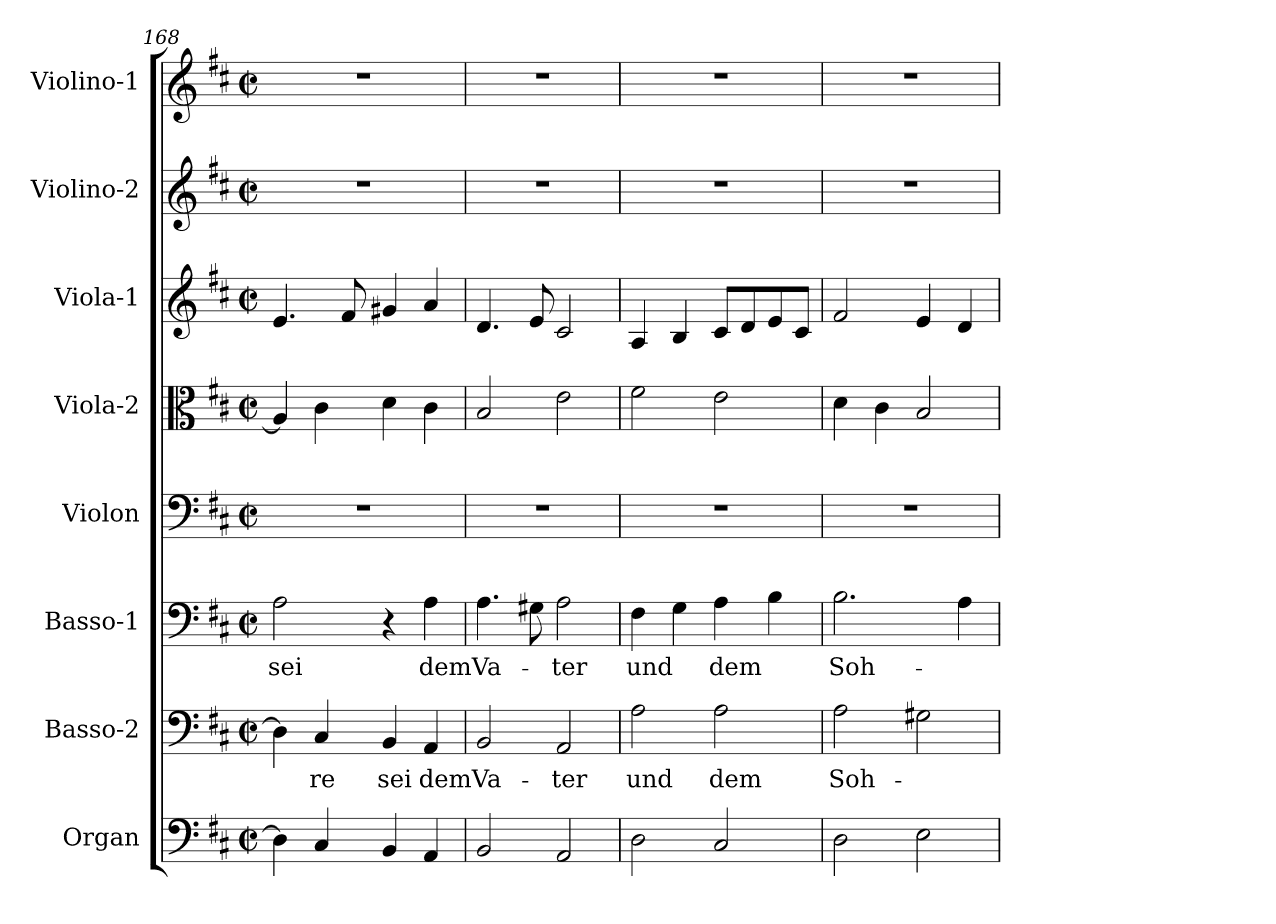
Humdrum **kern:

**kern	**kern	**text	**kern	**text	**kern	**kern	**kern	**kern	**kern
*part8	*part7	*part7	*part6	*part6	*part5	*part4	*part3	*part2	*part1
*staff8	*staff7	*staff7	*staff6	*staff6	*staff5	*staff4	*staff3	*staff2	*staff1
*I"Organ	*I"Basso-2	*	*I"Basso-1	*	*I"Violon	*I"Viola-2	*I"Viola-1	*I"Violino-2	*I"Violino-1
*I'Org	*I'B2	*	*I'B1	*	*I'Vn	*I'Va-2	*I'Va-1	*I'Vi-2	*I'Vi-1
!!LO:PB:g=z
*clefF4	*clefF4	*	*clefF4	*	*clefF4	*clefC3	*clefG2	*clefG2	*clefG2
*k[f#c#]	*k[f#c#]	*	*k[f#c#]	*	*k[f#c#]	*k[f#c#]	*k[f#c#]	*k[f#c#]	*k[f#c#]
*D:	*D:	*	*D:	*	*D:	*D:	*D:	*D:	*D:
*M2/2	*M2/2	*	*M2/2	*	*M2/2	*M2/2	*M2/2	*M2/2	*M2/2
*met(c|)	*met(c|)	*	*met(c|)	*	*met(c|)	*met(c|)	*met(c|)	*met(c|)	*met(c|)
=168	=168	=168	=168	=168	=168	=168	=168	=168	=168
!	!	!	!	!LO:LY:b	!	!	!	!	!
4D\]	4D\]	.	2A\	sei	1r	4A/]	4.e/	1r	1r
!	!	!LO:LY:b	!	!	!	!	!	!	!
4C#/	4C#/	-re	.	.	.	4c#\	.	.	.
.	.	.	.	.	.	.	8f#/	.	.
!	!	!LO:LY:b	!	!	!	!	!	!	!
4BB/	4BB/	sei	4r	.	.	4d\	4g#X/	.	.
!	!	!LO:LY:b	!	!LO:LY:b	!	!	!	!	!
4AA/	4AA/	dem	4A\	dem	.	4c#\	4a/	.	.
=169	=169	=169	=169	=169	=169	=169	=169	=169	=169
!	!	!LO:LY:b	!	!LO:LY:b	!	!	!	!	!
2BB/	2BB/	Va-	4.A\	Va-	1r	2B/	4.d/	1r	1r
.	.	.	8G#X\	.	.	.	8e/	.	.
!	!	!LO:LY:b	!	!LO:LY:b	!	!	!	!	!
2AA/	2AA/	-ter	2A\	-ter	.	2e\	2c#/	.	.
=170	=170	=170	=170	=170	=170	=170	=170	=170	=170
!	!	!LO:LY:b	!	!LO:LY:b	!	!	!	!	!
2D\	2A\	und	4F#\	und	1r	2f#\	4A/	1r	1r
.	.	.	4G\	.	.	.	4B/	.	.
!	!	!LO:LY:b	!	!LO:LY:b	!	!	!	!	!
2C#/	2A\	dem	4A\	dem	.	2e\	8c#/L	.	.
.	.	.	.	.	.	.	8d/	.	.
.	.	.	4B\	.	.	.	8e/	.	.
.	.	.	.	.	.	.	8c#/J	.	.
=171	=171	=171	=171	=171	=171	=171	=171	=171	=171
!	!	!LO:LY:b	!	!LO:LY:b	!	!	!	!	!
2D\	2A\	Soh-	2.B\	Soh-	1r	4d\	2f#/	1r	1r
.	.	.	.	.	.	4c#\	.	.	.
2E\	2G#X\	.	.	.	.	2B/	4e/	.	.
.	.	.	4A\	.	.	.	4d/	.	.
=	=	=	=	=	=	=	=	=	=
*-	*-	*-	*-	*-	*-	*-	*-	*-	*-
